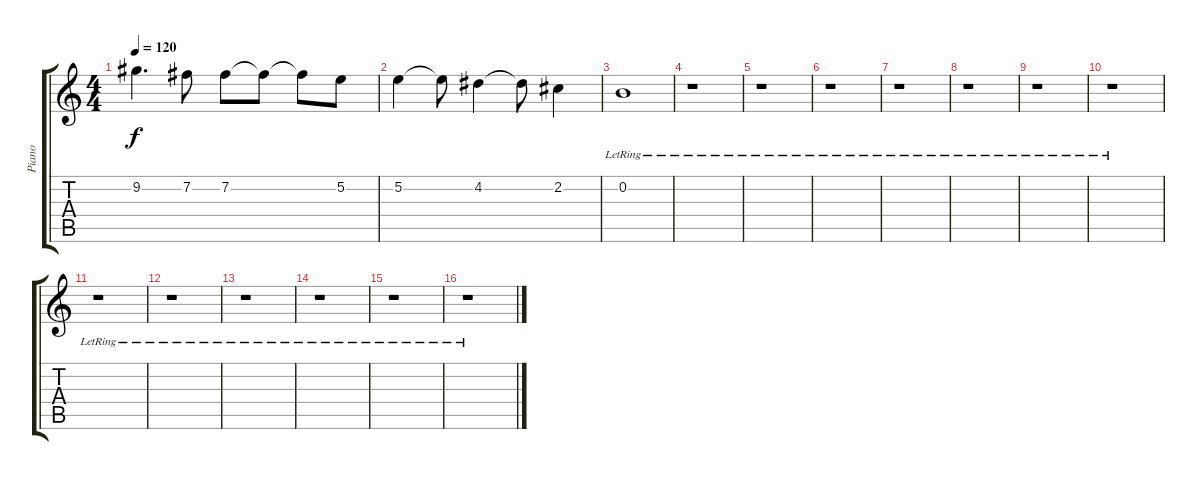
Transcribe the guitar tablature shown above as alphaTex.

\track ("Piano" "Piano") {instrument acousticguitarsteel}
\staff {score tabs}
\tuning (E4 B3 G3 D3 A2 E2) {hide}
\ts (4 4)
\tempo 120
\clef g2
\ks c
9.2.4{d dy f} 7.2.8 7.2.8 7.2{t}.8 7.2{t}.8 5.2.8 |
5.2.4 5.2{t}.8 4.2.4 4.2{t}.8 2.2.4 |
0.2{lr}.1 |
r.1 |
r.1 |
r.1 |
r.1 |
r.1 |
r.1 |
r.1 |
r.1 |
r.1 |
r.1 |
r.1 |
r.1 |
r.1
